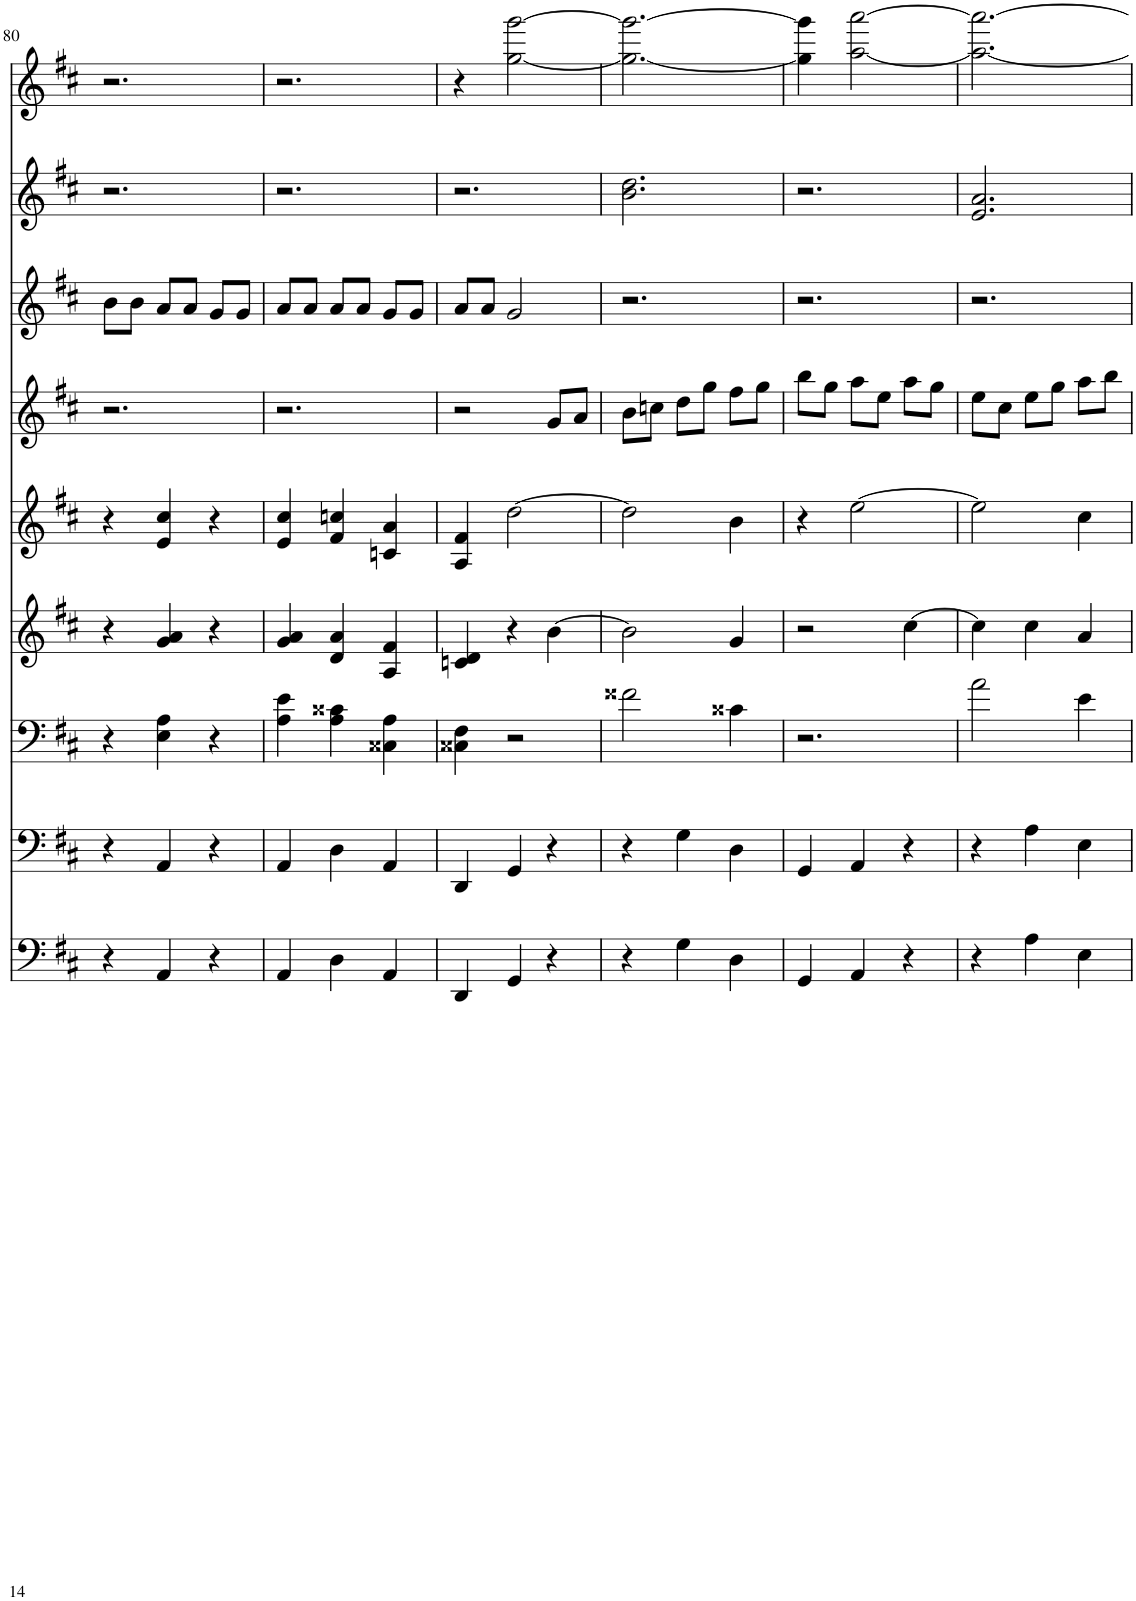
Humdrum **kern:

**kern	**kern	**kern	**kern	**kern	**kern	**kern	**kern	**kern
*part9	*part8	*part7	*part6	*part5	*part4	*part3	*part2	*part1
*staff9	*staff8	*staff7	*staff6	*staff5	*staff4	*staff3	*staff2	*staff1
*I"Double Bass	*I"Violoncello	*I"Viola	*I"Violine II	*I"Violin I	*I"Xylophone	*I"Trumpet	*I"French Horn	*I"Piccolo
*	*	*	*	*	*I'Xyl.	*I'Tpt	*I'Hn	*I'Picc
!!LO:PB:g=z
*clefF4	*clefF4	*clefF4	*clefG2	*clefG2	*clefG2	*clefG2	*clefG2	*clefG2
*	*	*	*	*	*	*Trd1c2	*Trd4c7	*Trd-7c-12
*k[f#c#]	*k[f#c#]	*k[f#c#]	*k[f#c#]	*k[f#c#]	*k[f#c#]	*k[f#c#]	*k[f#c#]	*k[f#c#]
*M3/4	*M3/4	*M3/4	*M3/4	*M3/4	*M3/4	*M3/4	*M3/4	*M3/4
=80	=80	=80	=80	=80	=80	=80	=80	=80
4r	4r	4r	4r	4r	2.r	8b\L	2.r	2.r
.	.	.	.	.	.	8b\J	.	.
4AA/	4AA/	4E\ 4A\	4g/ 4a/	4e/ 4cc#/	.	8a/L	.	.
.	.	.	.	.	.	8a/J	.	.
4r	4r	4r	4r	4r	.	8g/L	.	.
.	.	.	.	.	.	8g/J	.	.
=81	=81	=81	=81	=81	=81	=81	=81	=81
4AA/	4AA/	4A\ 4e\	4g/ 4a/	4e/ 4cc#/	2.r	8a/L	2.r	2.r
.	.	.	.	.	.	8a/J	.	.
4D\	4D\	4A\ 4c##X\	4d/ 4a/	4f#/ 4ccn/	.	8a/L	.	.
.	.	.	.	.	.	8a/J	.	.
4AA/	4AA/	4C##X\ 4A\	4A/ 4f#/	4cn/ 4a/	.	8g/L	.	.
.	.	.	.	.	.	8g/J	.	.
=82	=82	=82	=82	=82	=82	=82	=82	=82
4DD/	4DD/	4C##X\ 4F#\	4cn/ 4d/	4A/ 4f#/	2r	8a/L	2.r	4r
.	.	.	.	.	.	8a/J	.	.
4GG/	4GG/	2r	4r	[2dd\	.	2g/	.	[2gg\ [2ggg\
4r	4r	.	[4b\	.	8g/L	.	.	.
.	.	.	.	.	8a/J	.	.	.
=83	=83	=83	=83	=83	=83	=83	=83	=83
4r	4r	2f##X\	2b\]	2dd\]	8b\L	2.r	2.b\ 2.dd\	2.gg\_ 2.ggg\_
.	.	.	.	.	8ccn\J	.	.	.
4G\	4G\	.	.	.	8dd\L	.	.	.
.	.	.	.	.	8gg\J	.	.	.
4D\	4D\	4c##X\	4g/	4b\	8ff#\L	.	.	.
.	.	.	.	.	8gg\J	.	.	.
=84	=84	=84	=84	=84	=84	=84	=84	=84
4GG/	4GG/	2.r	2r	4r	8bb\L	2.r	2.r	4gg\] 4ggg\]
.	.	.	.	.	8gg\J	.	.	.
4AA/	4AA/	.	.	[2ee\	8aa\L	.	.	[2aa\ [2aaa\
.	.	.	.	.	8ee\J	.	.	.
4r	4r	.	[4cc#\	.	8aa\L	.	.	.
.	.	.	.	.	8gg\J	.	.	.
=85	=85	=85	=85	=85	=85	=85	=85	=85
4r	4r	2a\	4cc#\]	2ee\]	8ee\L	2.r	2.e/ 2.a/	2.aa\_ 2.aaa\_
.	.	.	.	.	8cc#\J	.	.	.
4A\	4A\	.	4cc#\	.	8ee\L	.	.	.
.	.	.	.	.	8gg\J	.	.	.
4E\	4E\	4e\	4a/	4cc#\	8aa\L	.	.	.
.	.	.	.	.	8bb\J	.	.	.
=	=	=	=	=	=	=	=	=
*-	*-	*-	*-	*-	*-	*-	*-	*-
